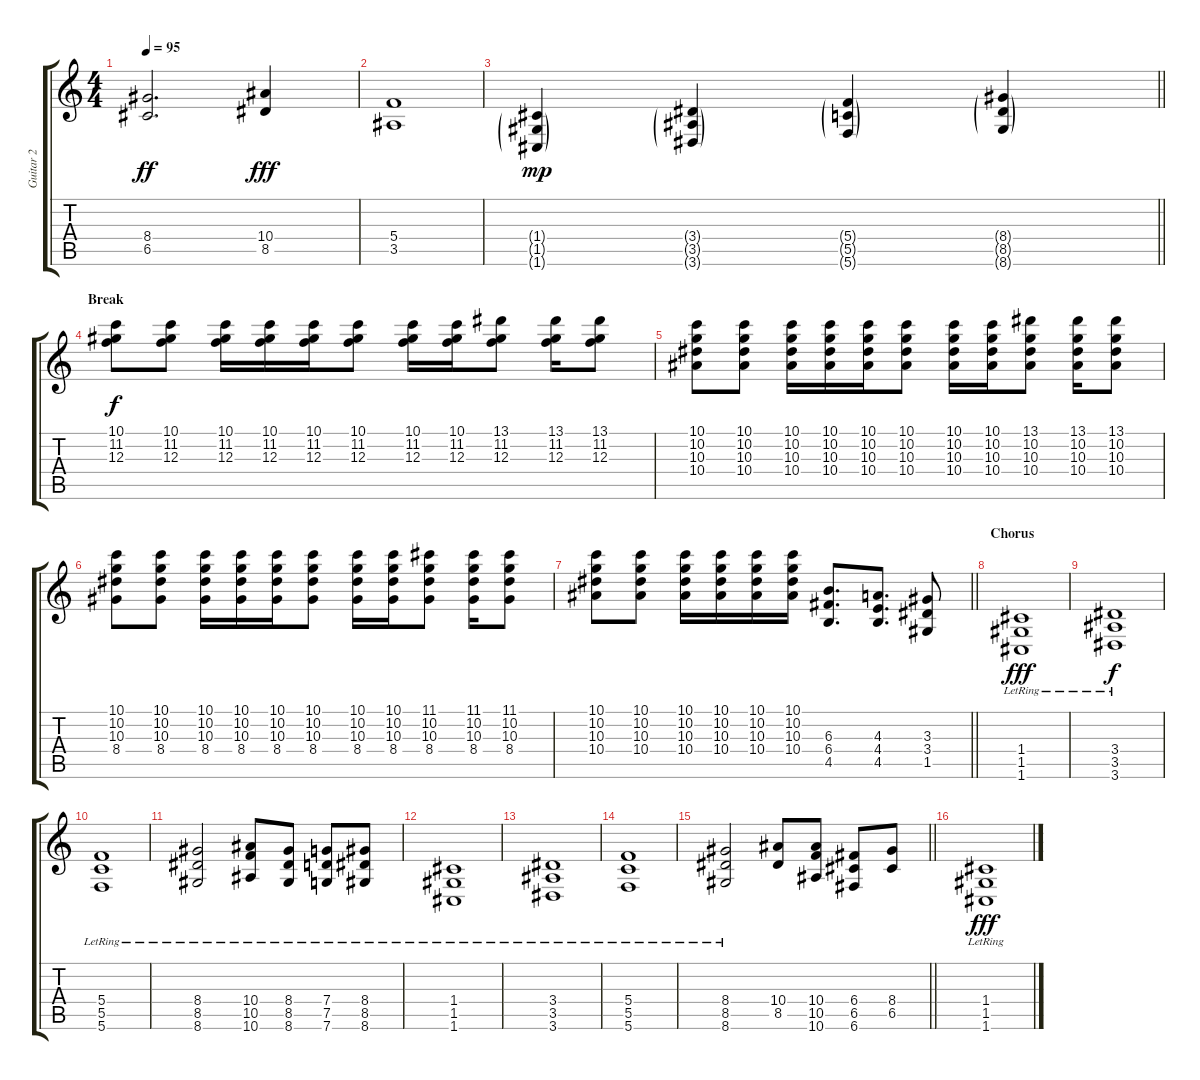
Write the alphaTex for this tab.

\track ("Guitar 2" "Guitar 2") {instrument distortionguitar}
\staff {score tabs}
\tuning (D4 A3 F3 C3 G2 C2) {hide}
\ts (4 4)
\tempo 95
\clef g2
\ks c
(8.4 6.5).2{d dy ff} (10.4 8.5).4{dy fff} |
(5.4 3.5).1 |
\barLineRight lightlight
(1.4{g} 1.5{g} 1.6{g}).4{dy mp} (3.4{g} 3.5{g} 3.6{g}).4 (5.4{g} 5.5{g} 5.6{g}).4 (8.4{g} 8.5{g} 8.6{g}).4 |
\section ("" "Break")
(10.1 11.2 12.3).8{dy f} (10.1 11.2 12.3).8 (10.1 11.2 12.3).16 (10.1 11.2 12.3).16 (10.1 11.2 12.3).16 (10.1 11.2 12.3).8 (10.1 11.2 12.3).16 (10.1 11.2 12.3).16 (13.1 11.2 12.3).8 (13.1 11.2 12.3).16 (13.1 11.2 12.3).8 |
(10.1 10.2 10.3 10.4).8 (10.1 10.2 10.3 10.4).8 (10.1 10.2 10.3 10.4).16 (10.1 10.2 10.3 10.4).16 (10.1 10.2 10.3 10.4).16 (10.1 10.2 10.3 10.4).8 (10.1 10.2 10.3 10.4).16 (10.1 10.2 10.3 10.4).16 (13.1 10.2 10.3 10.4).8 (13.1 10.2 10.3 10.4).16 (13.1 10.2 10.3 10.4).8 |
(10.1 10.2 10.3 8.4).8 (10.1 10.2 10.3 8.4).8 (10.1 10.2 10.3 8.4).16 (10.1 10.2 10.3 8.4).16 (10.1 10.2 10.3 8.4).16 (10.1 10.2 10.3 8.4).8 (10.1 10.2 10.3 8.4).16 (10.1 10.2 10.3 8.4).16 (11.1 10.2 10.3 8.4).8 (11.1 10.2 10.3 8.4).16 (11.1 10.2 10.3 8.4).8 |
\barLineRight lightlight
(10.1 10.2 10.3 10.4).8 (10.1 10.2 10.3 10.4).8 (10.1 10.2 10.3 10.4).16 (10.1 10.2 10.3 10.4).16 (10.1 10.2 10.3 10.4).16 (10.1 10.2 10.3 10.4).16 (6.3 6.4 4.5).8{d} (4.3 4.4 4.5).8{d} (3.3 3.4 1.5).8 |
\section ("" "Chorus")
(1.4 1.5 1.6{lr}).1{dy fff} |
(3.4{lr} 3.5 3.6).1{dy f} |
(5.4{lr} 5.5 5.6).1 |
(8.4 8.5 8.6{lr}).2 (10.4{lr} 10.5{lr} 10.6{lr}).8 (8.4{lr} 8.5{lr} 8.6{lr}).8 (7.4{lr} 7.5{lr} 7.6{lr}).8 (8.4{lr} 8.5{lr} 8.6{lr}).8 |
(1.4 1.5 1.6{lr}).1 |
(3.4{lr} 3.5 3.6).1 |
(5.4{lr} 5.5 5.6).1 |
\barLineRight lightlight
(8.4 8.5 8.6{lr}).2 (10.4 8.5).8 (10.4 10.5 10.6).8 (6.4 6.5 6.6).8 (8.4 6.5).8 |
\section ("" "")
(1.4 1.5 1.6{lr}).1{dy fff}
